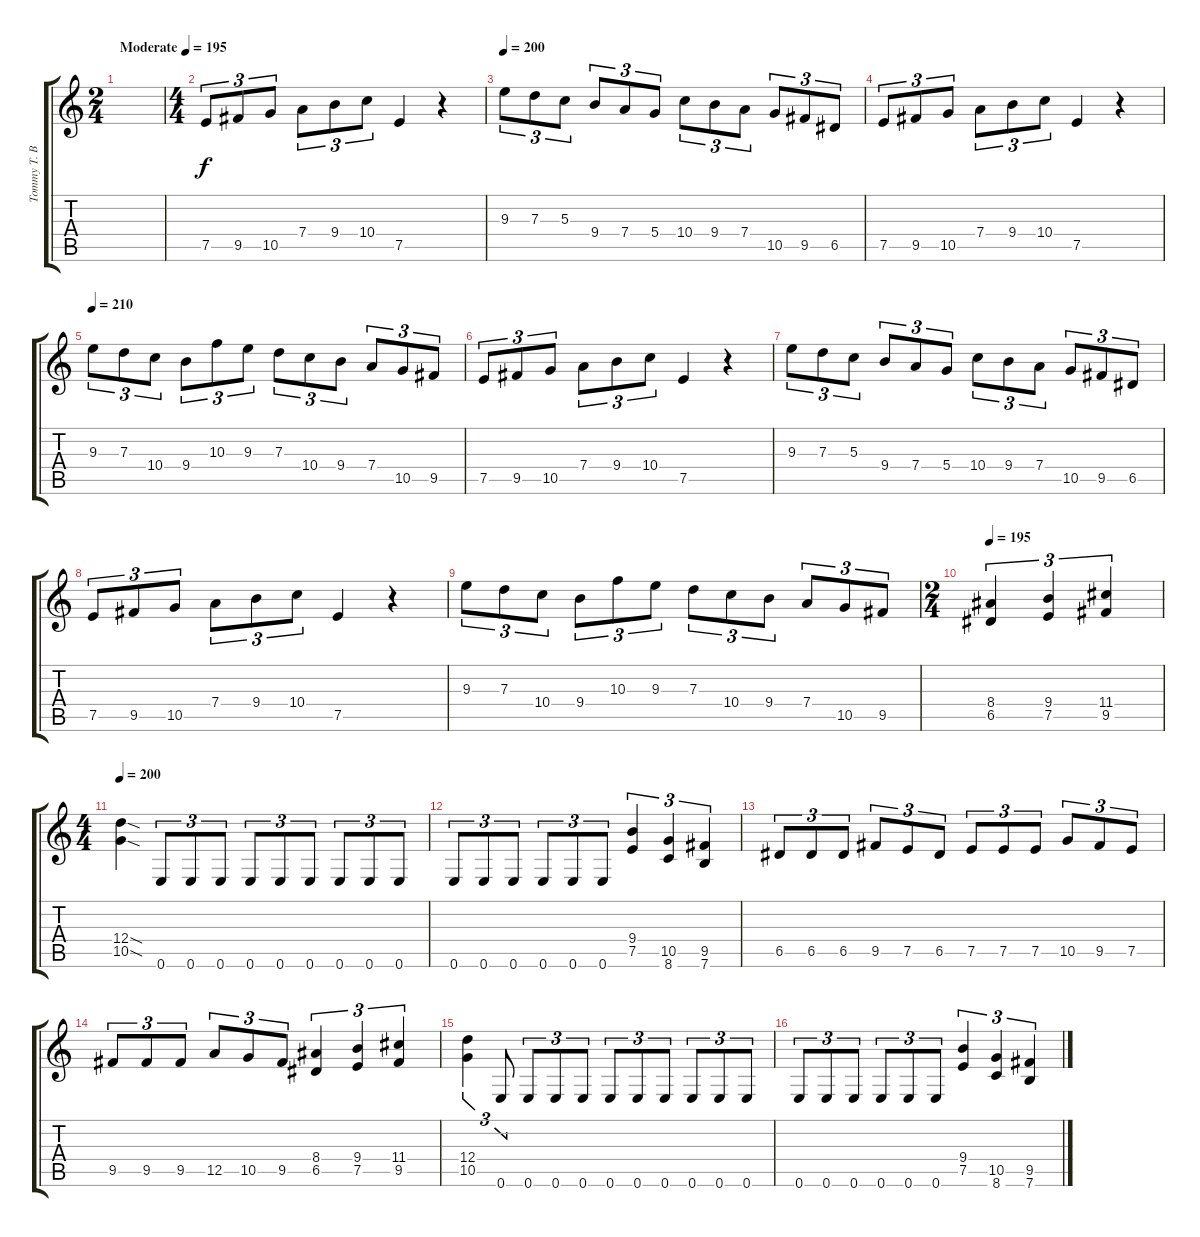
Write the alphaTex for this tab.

\track ("Tommy T. Baron (LEAD)" "Tommy T. B") {instrument overdrivenguitar}
\staff {score tabs}
\tuning (E4 B3 G3 D3 A2 E2) {hide}
\ts (2 4)
\tempo (195 "Moderate")
\clef g2
\ks c
|
\ts (4 4)
7.5.8{tu (3 2)} 9.5.8{tu (3 2)} 10.5.8{tu (3 2)} 7.4.8{tu (3 2)} 9.4.8{tu (3 2)} 10.4.8{tu (3 2)} 7.5.4 r.4 |
\tempo 200
9.3.8{tu (3 2)} 7.3.8{tu (3 2)} 5.3.8{tu (3 2)} 9.4.8{tu (3 2)} 7.4.8{tu (3 2)} 5.4.8{tu (3 2)} 10.4.8{tu (3 2)} 9.4.8{tu (3 2)} 7.4.8{tu (3 2)} 10.5.8{tu (3 2)} 9.5.8{tu (3 2)} 6.5.8{tu (3 2)} |
7.5.8{tu (3 2)} 9.5.8{tu (3 2)} 10.5.8{tu (3 2)} 7.4.8{tu (3 2)} 9.4.8{tu (3 2)} 10.4.8{tu (3 2)} 7.5.4 r.4 |
\tempo 210
9.3.8{tu (3 2)} 7.3.8{tu (3 2)} 10.4.8{tu (3 2)} 9.4.8{tu (3 2)} 10.3.8{tu (3 2)} 9.3.8{tu (3 2)} 7.3.8{tu (3 2)} 10.4.8{tu (3 2)} 9.4.8{tu (3 2)} 7.4.8{tu (3 2)} 10.5.8{tu (3 2)} 9.5.8{tu (3 2)} |
7.5.8{tu (3 2)} 9.5.8{tu (3 2)} 10.5.8{tu (3 2)} 7.4.8{tu (3 2)} 9.4.8{tu (3 2)} 10.4.8{tu (3 2)} 7.5.4 r.4 |
9.3.8{tu (3 2)} 7.3.8{tu (3 2)} 5.3.8{tu (3 2)} 9.4.8{tu (3 2)} 7.4.8{tu (3 2)} 5.4.8{tu (3 2)} 10.4.8{tu (3 2)} 9.4.8{tu (3 2)} 7.4.8{tu (3 2)} 10.5.8{tu (3 2)} 9.5.8{tu (3 2)} 6.5.8{tu (3 2)} |
7.5.8{tu (3 2)} 9.5.8{tu (3 2)} 10.5.8{tu (3 2)} 7.4.8{tu (3 2)} 9.4.8{tu (3 2)} 10.4.8{tu (3 2)} 7.5.4 r.4 |
9.3.8{tu (3 2)} 7.3.8{tu (3 2)} 10.4.8{tu (3 2)} 9.4.8{tu (3 2)} 10.3.8{tu (3 2)} 9.3.8{tu (3 2)} 7.3.8{tu (3 2)} 10.4.8{tu (3 2)} 9.4.8{tu (3 2)} 7.4.8{tu (3 2)} 10.5.8{tu (3 2)} 9.5.8{tu (3 2)} |
\ts (2 4)
\tempo 195
(8.4 6.5).4{tu (3 2)} (9.4 7.5).4{tu (3 2)} (11.4 9.5).4{tu (3 2)} |
\ts (4 4)
\tempo 200
(12.4{sod} 10.5{sod}).4 0.6.8{tu (3 2)} 0.6.8{tu (3 2)} 0.6.8{tu (3 2)} 0.6.8{tu (3 2)} 0.6.8{tu (3 2)} 0.6.8{tu (3 2)} 0.6.8{tu (3 2)} 0.6.8{tu (3 2)} 0.6.8{tu (3 2)} |
0.6.8{tu (3 2)} 0.6.8{tu (3 2)} 0.6.8{tu (3 2)} 0.6.8{tu (3 2)} 0.6.8{tu (3 2)} 0.6.8{tu (3 2)} (9.4 7.5).4{tu (3 2)} (10.5 8.6).4{tu (3 2)} (9.5 7.6).4{tu (3 2)} |
6.5.8{tu (3 2)} 6.5.8{tu (3 2)} 6.5.8{tu (3 2)} 9.5.8{tu (3 2)} 7.5.8{tu (3 2)} 6.5.8{tu (3 2)} 7.5.8{tu (3 2)} 7.5.8{tu (3 2)} 7.5.8{tu (3 2)} 10.5.8{tu (3 2)} 9.5.8{tu (3 2)} 7.5.8{tu (3 2)} |
9.5.8{tu (3 2)} 9.5.8{tu (3 2)} 9.5.8{tu (3 2)} 12.5.8{tu (3 2)} 10.5.8{tu (3 2)} 9.5.8{tu (3 2)} (8.4 6.5).4{tu (3 2)} (9.4 7.5).4{tu (3 2)} (11.4 9.5).4{tu (3 2)} |
(12.4 10.5).4{tu (3 2)} 0.6.8{tu (3 2)} 0.6.8{tu (3 2)} 0.6.8{tu (3 2)} 0.6.8{tu (3 2)} 0.6.8{tu (3 2)} 0.6.8{tu (3 2)} 0.6.8{tu (3 2)} 0.6.8{tu (3 2)} 0.6.8{tu (3 2)} 0.6.8{tu (3 2)} |
0.6.8{tu (3 2)} 0.6.8{tu (3 2)} 0.6.8{tu (3 2)} 0.6.8{tu (3 2)} 0.6.8{tu (3 2)} 0.6.8{tu (3 2)} (9.4 7.5).4{tu (3 2)} (10.5 8.6).4{tu (3 2)} (9.5 7.6).4{tu (3 2)}
